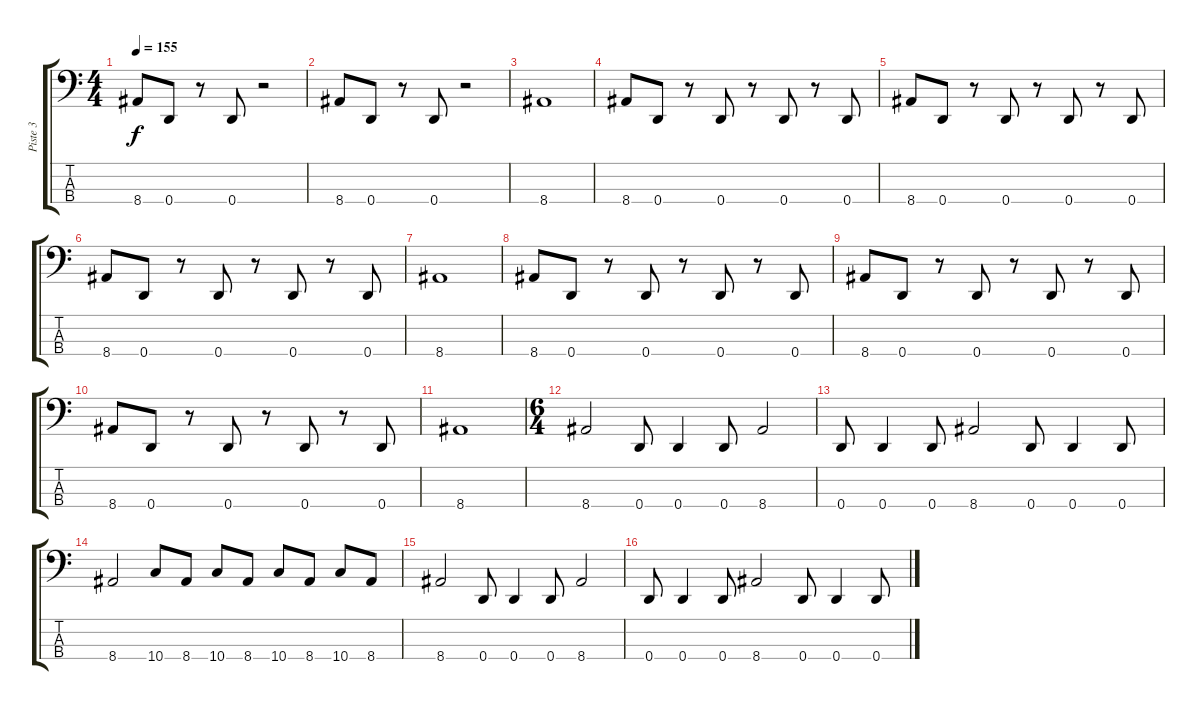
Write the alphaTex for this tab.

\track ("Piste 3" "Piste 3") {instrument electricbassfinger}
\staff {score tabs}
\tuning (G2 D2 A1 D1) {hide}
\ts (4 4)
\tempo 155
\clef f4
\ks c
8.4.8{dy f} 0.4.8 r.8 0.4.8 r.2 |
8.4.8 0.4.8 r.8 0.4.8 r.2 |
8.4.1 |
8.4.8 0.4.8 r.8 0.4.8 r.8 0.4.8 r.8 0.4.8 |
8.4.8 0.4.8 r.8 0.4.8 r.8 0.4.8 r.8 0.4.8 |
8.4.8 0.4.8 r.8 0.4.8 r.8 0.4.8 r.8 0.4.8 |
8.4.1 |
8.4.8 0.4.8 r.8 0.4.8 r.8 0.4.8 r.8 0.4.8 |
8.4.8 0.4.8 r.8 0.4.8 r.8 0.4.8 r.8 0.4.8 |
8.4.8 0.4.8 r.8 0.4.8 r.8 0.4.8 r.8 0.4.8 |
8.4.1 |
\ts (6 4)
8.4.2 0.4.8 0.4.4 0.4.8 8.4.2 |
0.4.8 0.4.4 0.4.8 8.4.2 0.4.8 0.4.4 0.4.8 |
8.4.2 10.4.8 8.4.8 10.4.8 8.4.8 10.4.8 8.4.8 10.4.8 8.4.8 |
8.4.2 0.4.8 0.4.4 0.4.8 8.4.2 |
0.4.8 0.4.4 0.4.8 8.4.2 0.4.8 0.4.4 0.4.8
